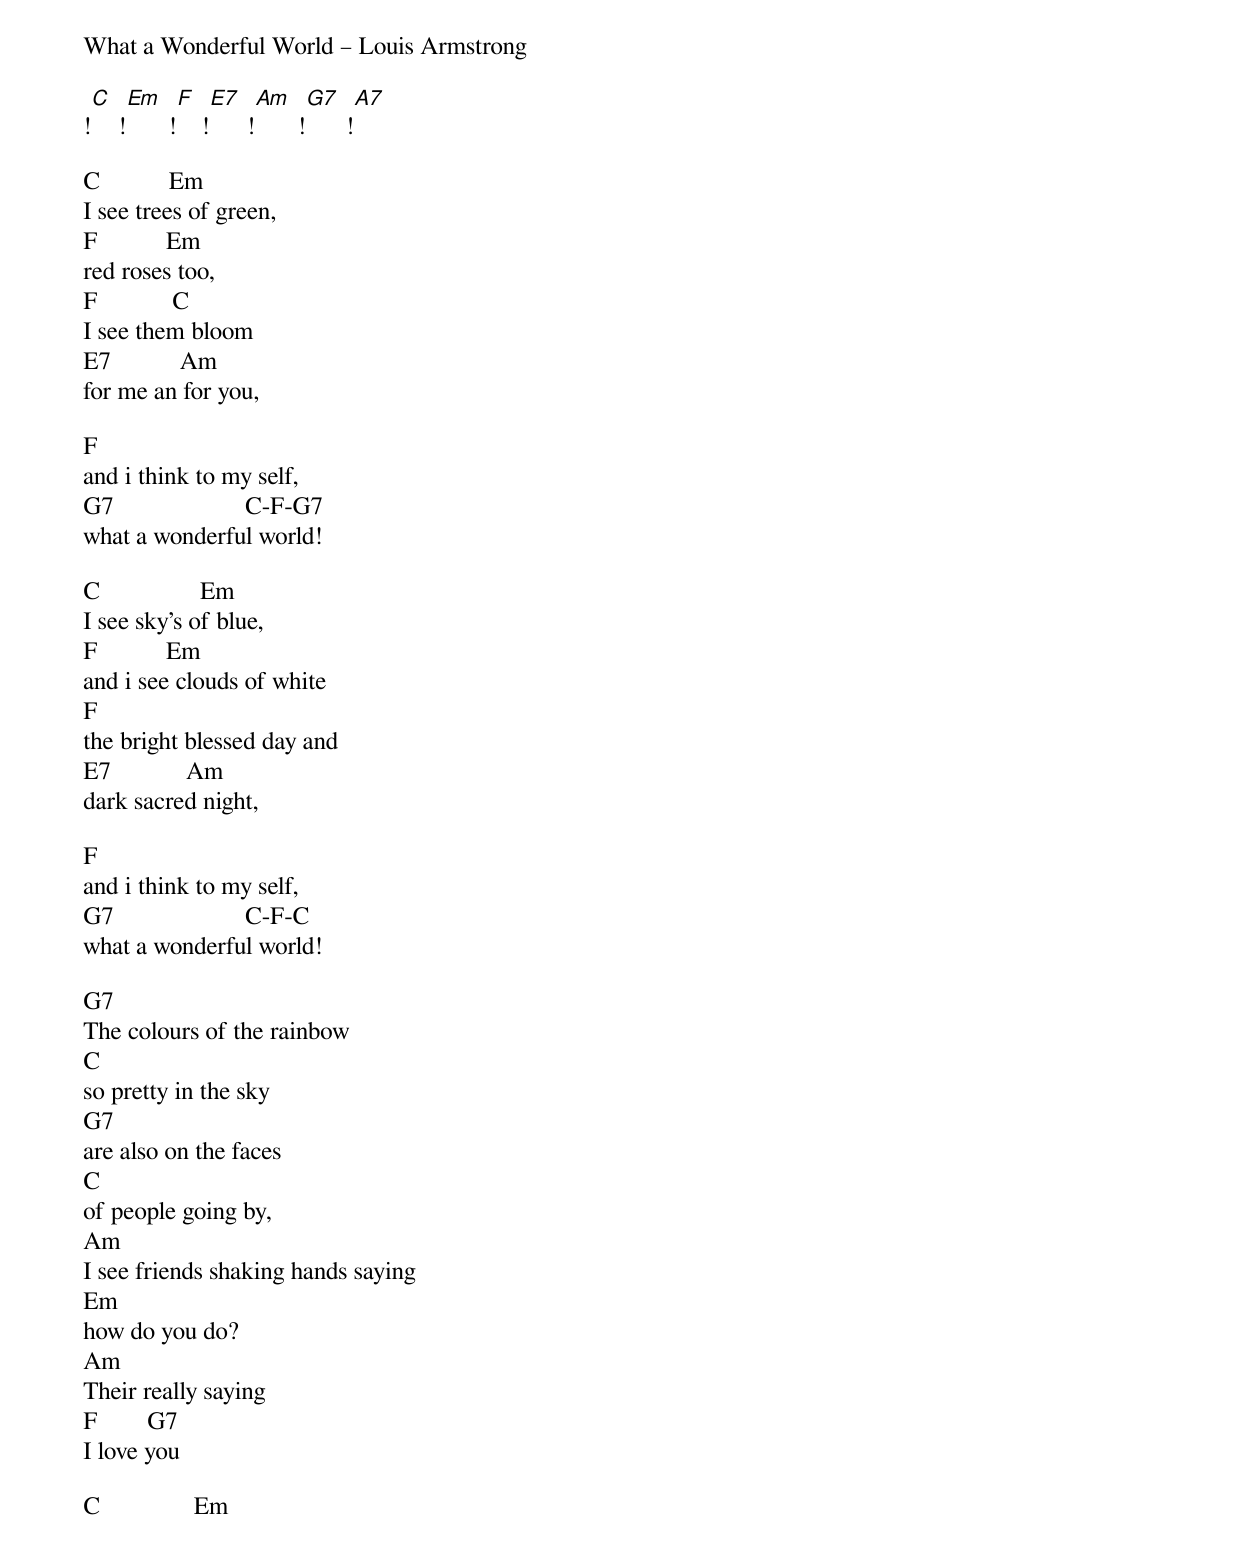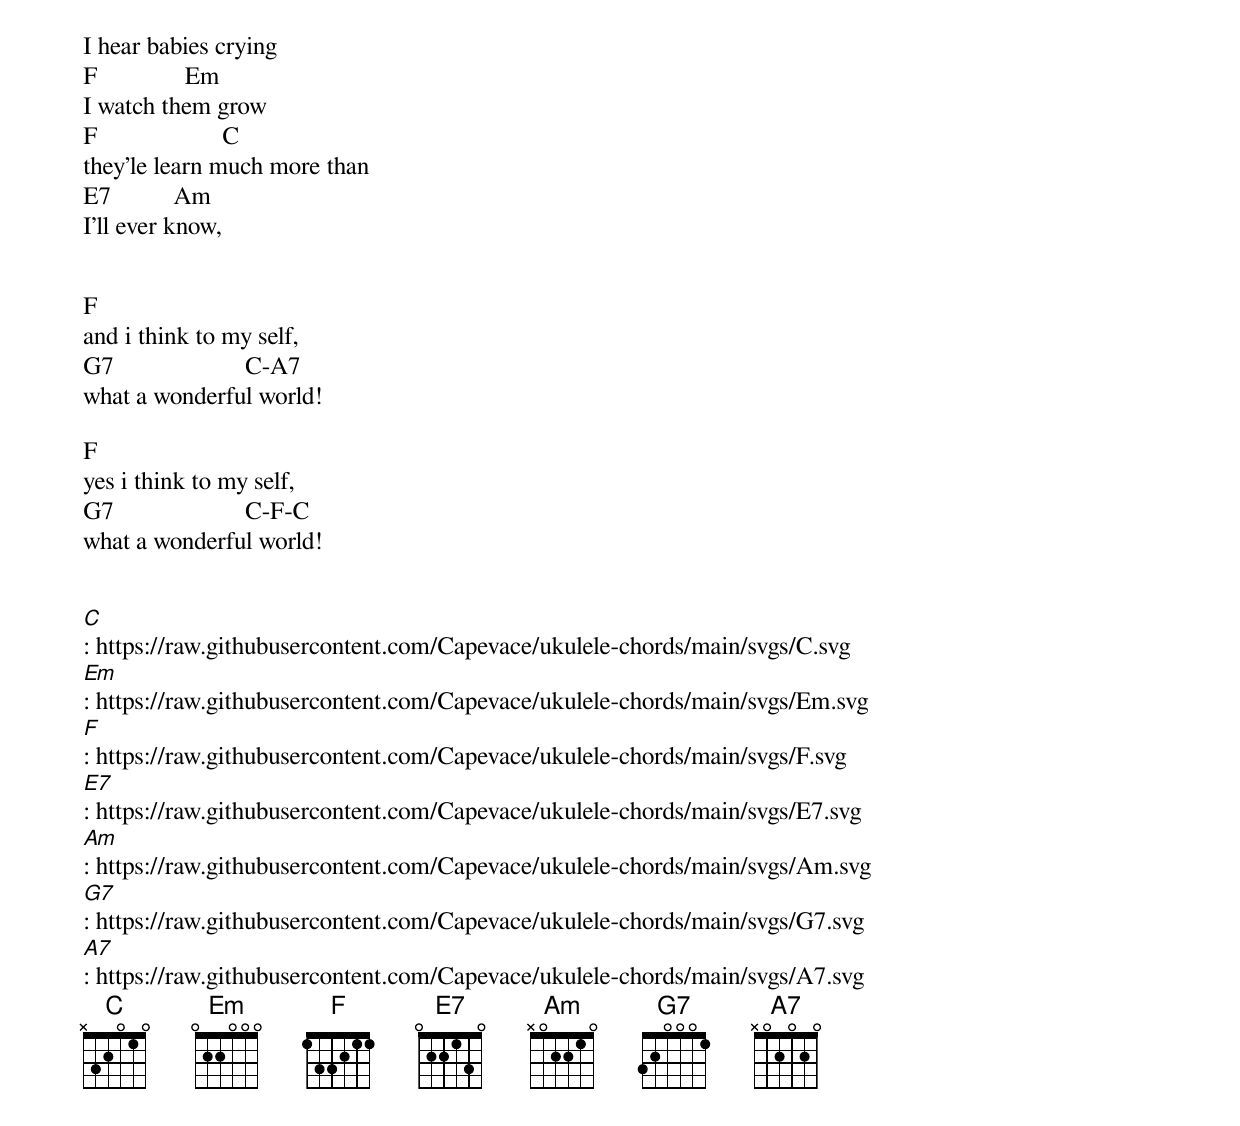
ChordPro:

What a Wonderful World – Louis Armstrong

![C][] ![Em][] ![F][] ![E7][] ![Am][] ![G7][] ![A7][]

C           Em
I see trees of green,
F           Em
red roses too,
F            C
I see them bloom
E7           Am
for me an for you,

F
and i think to my self,
G7                     C-F-G7
what a wonderful world!

C                Em
I see sky's of blue,
F           Em
and i see clouds of white
F
the bright blessed day and
E7            Am
dark sacred night,

F
and i think to my self,
G7                     C-F-C
what a wonderful world!

G7
The colours of the rainbow
C
so pretty in the sky
G7
are also on the faces
C
of people going by,
Am
I see friends shaking hands saying
Em
how do you do?
Am
Their really saying
F        G7
I love you

C               Em
I hear babies crying
F              Em
I watch them grow
F                    C
they'le learn much more than
E7          Am
I'll ever know,


F
and i think to my self,
G7                     C-A7
what a wonderful world!

F
yes i think to my self,
G7                     C-F-C
what a wonderful world!


[C]: https://raw.githubusercontent.com/Capevace/ukulele-chords/main/svgs/C.svg
[Em]: https://raw.githubusercontent.com/Capevace/ukulele-chords/main/svgs/Em.svg
[F]: https://raw.githubusercontent.com/Capevace/ukulele-chords/main/svgs/F.svg
[E7]: https://raw.githubusercontent.com/Capevace/ukulele-chords/main/svgs/E7.svg
[Am]: https://raw.githubusercontent.com/Capevace/ukulele-chords/main/svgs/Am.svg
[G7]: https://raw.githubusercontent.com/Capevace/ukulele-chords/main/svgs/G7.svg
[A7]: https://raw.githubusercontent.com/Capevace/ukulele-chords/main/svgs/A7.svg
